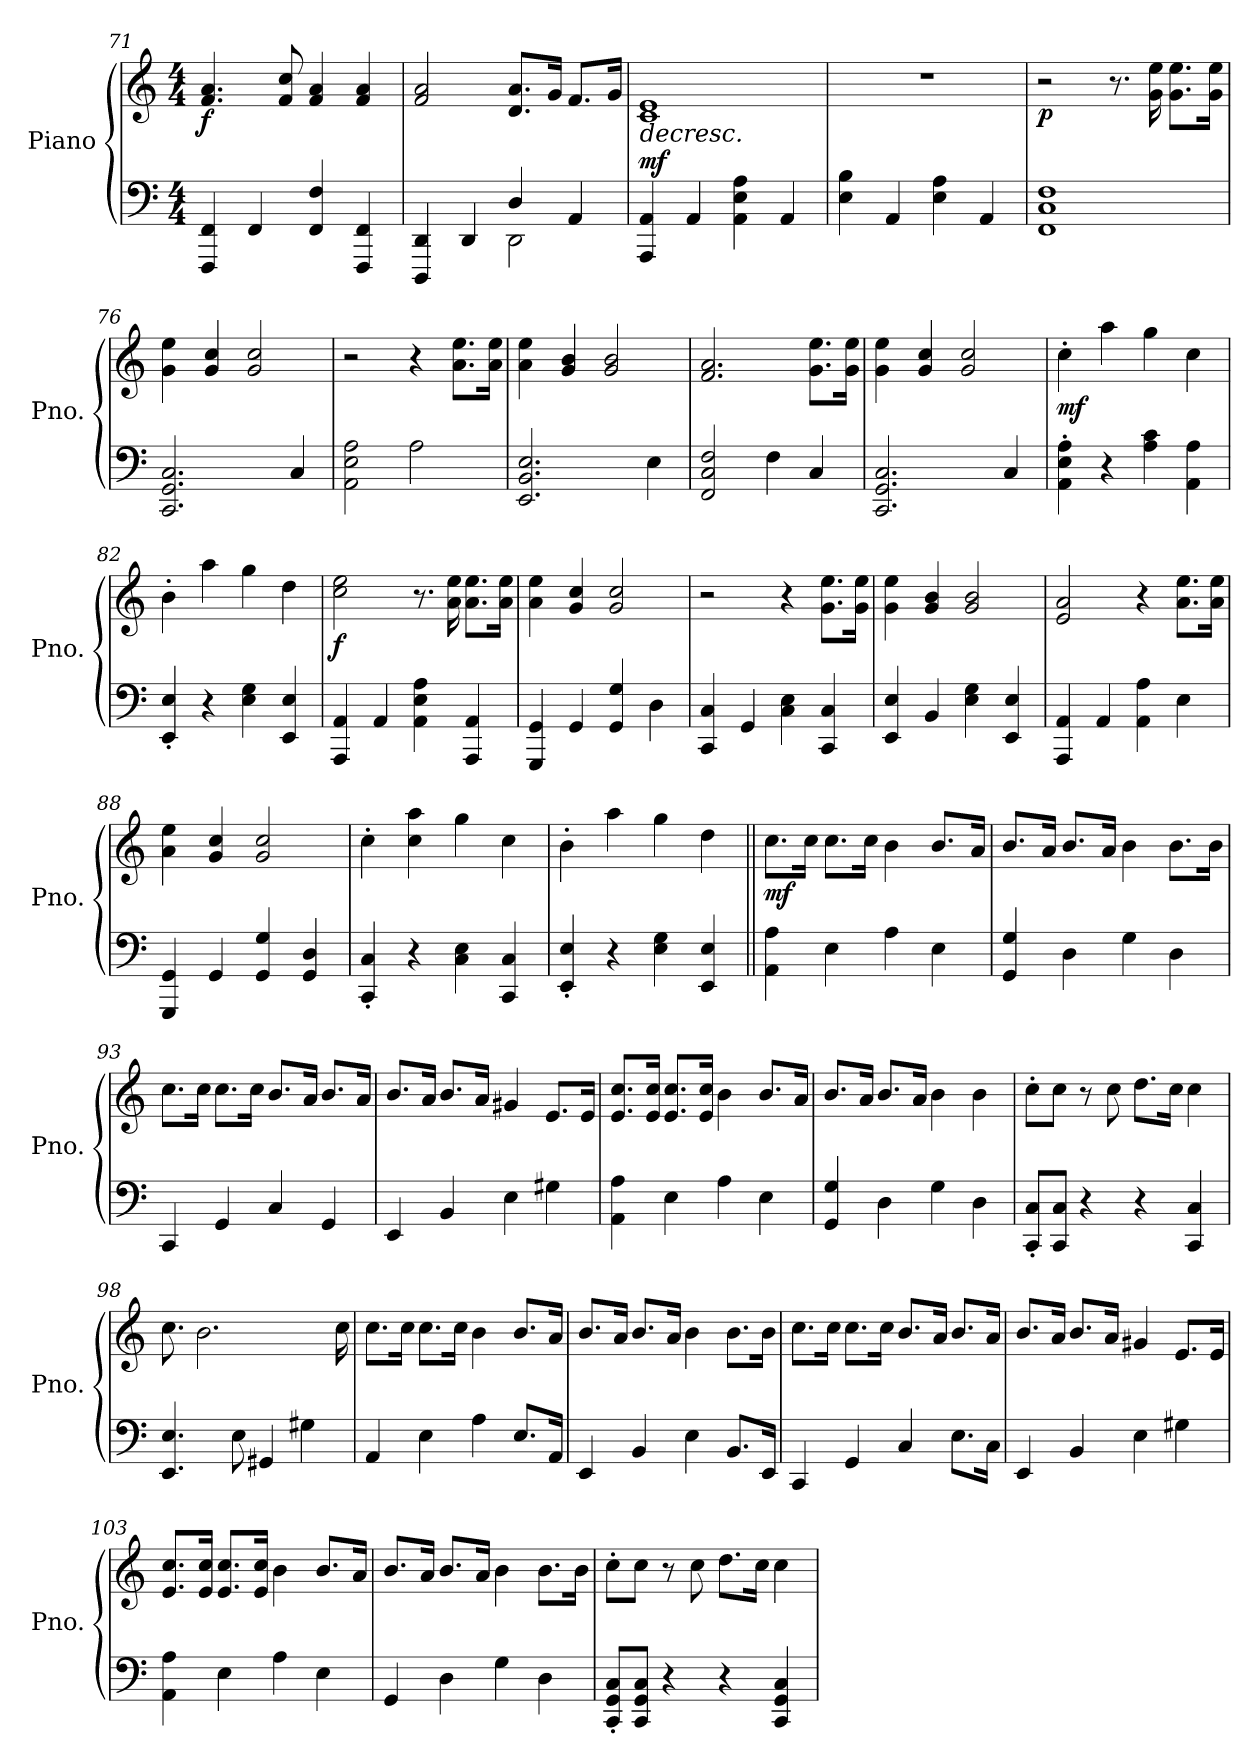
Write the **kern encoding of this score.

**kern	**kern	**dynam
*part1	*part1	*part1
*staff2	*staff1	*staff1/2
*I"Piano	*	*
*I'Pno.	*	*
*clefF4	*clefG2	*
*k[]	*k[]	*
*M4/4	*M4/4	*
=71	=71	=71
!	!	!LO:DY:b
4FFF/ 4FF/	4.f/ 4.a/	f
4FF/	.	.
.	8f/ 8cc/	.
4FF/ 4F/	4f/ 4a/	.
4FFF/ 4FF/	4f/ 4a/	.
=72	=72	=72
*^	*	*
4DDD/ 4DD/	2ryy	2f/ 2a/	.
4DD/	.	.	.
4D/	2DD\	8.d/ 8.a/L	.
.	.	16g/Jk	.
4AA/	.	8.f/L	.
.	.	16g/Jk	.
*v	*v	*	*
!!LO:LB:g=z
=73	=73	=73
!	!	!LO:HP:b
!	!	!LO:DY:n=1:a=2
4AAA/ 4AA/	1c 1e	> mf
4AA/	.	.
4AA\ 4E\ 4A\	.	.
4AA/	.	.
=74	=74	=74
4E\ 4B\	1r	.
4AA/	.	.
4E\ 4A\	.	.
4AA/	.	.
=75	=75	=75
!	!	!LO:DY:b
1FF 1C 1F	2r	p
.	8.r	]
.	16g\ 16ee\	.
.	8.g\ 8.ee\L	.
.	16g\ 16ee\Jk	.
=76	=76	=76
2.CC/ 2.GG/ 2.C/	4g\ 4ee\	.
.	4g/ 4cc/	.
.	2g/ 2cc/	.
4C/	.	.
=77	=77	=77
2AA\ 2E\ 2A\	2r	.
2A\	4r	.
.	8.a\ 8.ee\L	.
.	16a\ 16ee\Jk	.
=78	=78	=78
2.EE/ 2.BB/ 2.E/	4a\ 4ee\	.
.	4g/ 4b/	.
.	2g/ 2b/	.
4E\	.	.
=79	=79	=79
2FF/ 2C/ 2F/	2.f/ 2.a/	.
4F\	.	.
4C/	8.g\ 8.ee\L	.
.	16g\ 16ee\Jk	.
=80	=80	=80
2.CC/ 2.GG/ 2.C/	4g\ 4ee\	.
.	4g/ 4cc/	.
.	2g/ 2cc/	.
4C/	.	.
=81	=81	=81
!	!	!LO:DY:b
4AA\' 4E\' 4A\'	4cc'\	mf
4r	4aa\	.
4A\ 4c\	4gg\	.
4AA\ 4A\	4cc\	.
!!LO:LB:g=z
=82	=82	=82
4EE/' 4E/'	4b'\	.
4r	4aa\	.
4E\ 4G\	4gg\	.
4EE/ 4E/	4dd\	.
=83	=83	=83
!	!	!LO:DY:b
4AAA/ 4AA/	2cc\ 2ee\	f
4AA/	.	.
4AA\ 4E\ 4A\	8.r	.
.	16a\ 16ee\	.
4AAA/ 4AA/	8.a\ 8.ee\L	.
.	16a\ 16ee\Jk	.
=84	=84	=84
4GGG/ 4GG/	4a\ 4ee\	.
4GG/	4g/ 4cc/	.
4GG/ 4G/	2g/ 2cc/	.
4D\	.	.
=85	=85	=85
4CC/ 4C/	2r	.
4GG/	.	.
4C\ 4E\	4r	.
4CC/ 4C/	8.g\ 8.ee\L	.
.	16g\ 16ee\Jk	.
=86	=86	=86
4EE/ 4E/	4g\ 4ee\	.
4BB/	4g/ 4b/	.
4E\ 4G\	2g/ 2b/	.
4EE/ 4E/	.	.
=87	=87	=87
4AAA/ 4AA/	2e/ 2a/	.
4AA/	.	.
4AA\ 4A\	4r	.
4E\	8.a\ 8.ee\L	.
.	16a\ 16ee\Jk	.
=88	=88	=88
4GGG/ 4GG/	4a\ 4ee\	.
4GG/	4g/ 4cc/	.
4GG/ 4G/	2g/ 2cc/	.
4GG/ 4D/	.	.
=89	=89	=89
4CC/' 4C/'	4cc'\	.
4r	4cc\ 4aa\	.
4C\ 4E\	4gg\	.
4CC/ 4C/	4cc\	.
!!LO:LB:g=z
=90	=90	=90
4EE/' 4E/'	4b'\	.
4r	4aa\	.
4E\ 4G\	4gg\	.
4EE/ 4E/	4dd\	.
=91||	=91||	=91||
!	!	!LO:DY:b
4AA\ 4A\	8.cc\L	mf
.	16cc\Jk	.
4E\	8.cc\L	.
.	16cc\Jk	.
4A\	4b\	.
4E\	8.b/L	.
.	16a/Jk	.
=92	=92	=92
4GG/ 4G/	8.b/L	.
.	16a/Jk	.
4D\	8.b/L	.
.	16a/Jk	.
4G\	4b\	.
4D\	8.b\L	.
.	16b\Jk	.
=93	=93	=93
4CC/	8.cc\L	.
.	16cc\Jk	.
4GG/	8.cc\L	.
.	16cc\Jk	.
4C/	8.b/L	.
.	16a/Jk	.
4GG/	8.b/L	.
.	16a/Jk	.
=94	=94	=94
4EE/	8.b/L	.
.	16a/Jk	.
4BB/	8.b/L	.
.	16a/Jk	.
4E\	4g#X/	.
4G#X\	8.e/L	.
.	16e/Jk	.
!!LO:LB:g=z
=95	=95	=95
4AA\ 4A\	8.e/ 8.cc/L	.
.	16e/ 16cc/Jk	.
4E\	8.e/ 8.cc/L	.
.	16e/ 16cc/Jk	.
4A\	4b\	.
4E\	8.b/L	.
.	16a/Jk	.
=96	=96	=96
4GG/ 4G/	8.b/L	.
.	16a/Jk	.
4D\	8.b/L	.
.	16a/Jk	.
4G\	4b\	.
4D\	4b\	.
=97	=97	=97
8CC/' 8C/'L	8cc'\L	.
8CC/ 8C/J	8cc\J	.
4r	8r	.
.	8cc\	.
4r	8.dd\L	.
.	16cc\Jk	.
4CC/ 4C/	4cc\	.
=98	=98	=98
4.EE/ 4.E/	8.cc\	.
.	2.b\	.
8E\	.	.
4GG#X/	.	.
4G#X\	.	.
.	16cc\	.
=99	=99	=99
4AA/	8.cc\L	.
.	16cc\Jk	.
4E\	8.cc\L	.
.	16cc\Jk	.
4A\	4b\	.
8.E/L	8.b/L	.
16AA/Jk	16a/Jk	.
!!LO:LB:g=z
=100	=100	=100
4EE/	8.b/L	.
.	16a/Jk	.
4BB/	8.b/L	.
.	16a/Jk	.
4E\	4b\	.
8.BB/L	8.b\L	.
16EE/Jk	16b\Jk	.
=101	=101	=101
4CC/	8.cc\L	.
.	16cc\Jk	.
4GG/	8.cc\L	.
.	16cc\Jk	.
4C/	8.b/L	.
.	16a/Jk	.
8.E\L	8.b/L	.
16C\Jk	16a/Jk	.
=102	=102	=102
4EE/	8.b/L	.
.	16a/Jk	.
4BB/	8.b/L	.
.	16a/Jk	.
4E\	4g#X/	.
4G#X\	8.e/L	.
.	16e/Jk	.
=103	=103	=103
4AA\ 4A\	8.e/ 8.cc/L	.
.	16e/ 16cc/Jk	.
4E\	8.e/ 8.cc/L	.
.	16e/ 16cc/Jk	.
4A\	4b\	.
4E\	8.b/L	.
.	16a/Jk	.
!!LO:PB:g=z
=104	=104	=104
4GG/	8.b/L	.
.	16a/Jk	.
4D\	8.b/L	.
.	16a/Jk	.
4G\	4b\	.
4D\	8.b\L	.
.	16b\Jk	.
=105	=105	=105
8CC/' 8GG/' 8C/'L	8cc'\L	.
8CC/ 8GG/ 8C/J	8cc\J	.
4r	8r	.
.	8cc\	.
4r	8.dd\L	.
.	16cc\Jk	.
4CC/ 4GG/ 4C/	4cc\	.
=	=	=
*-	*-	*-
